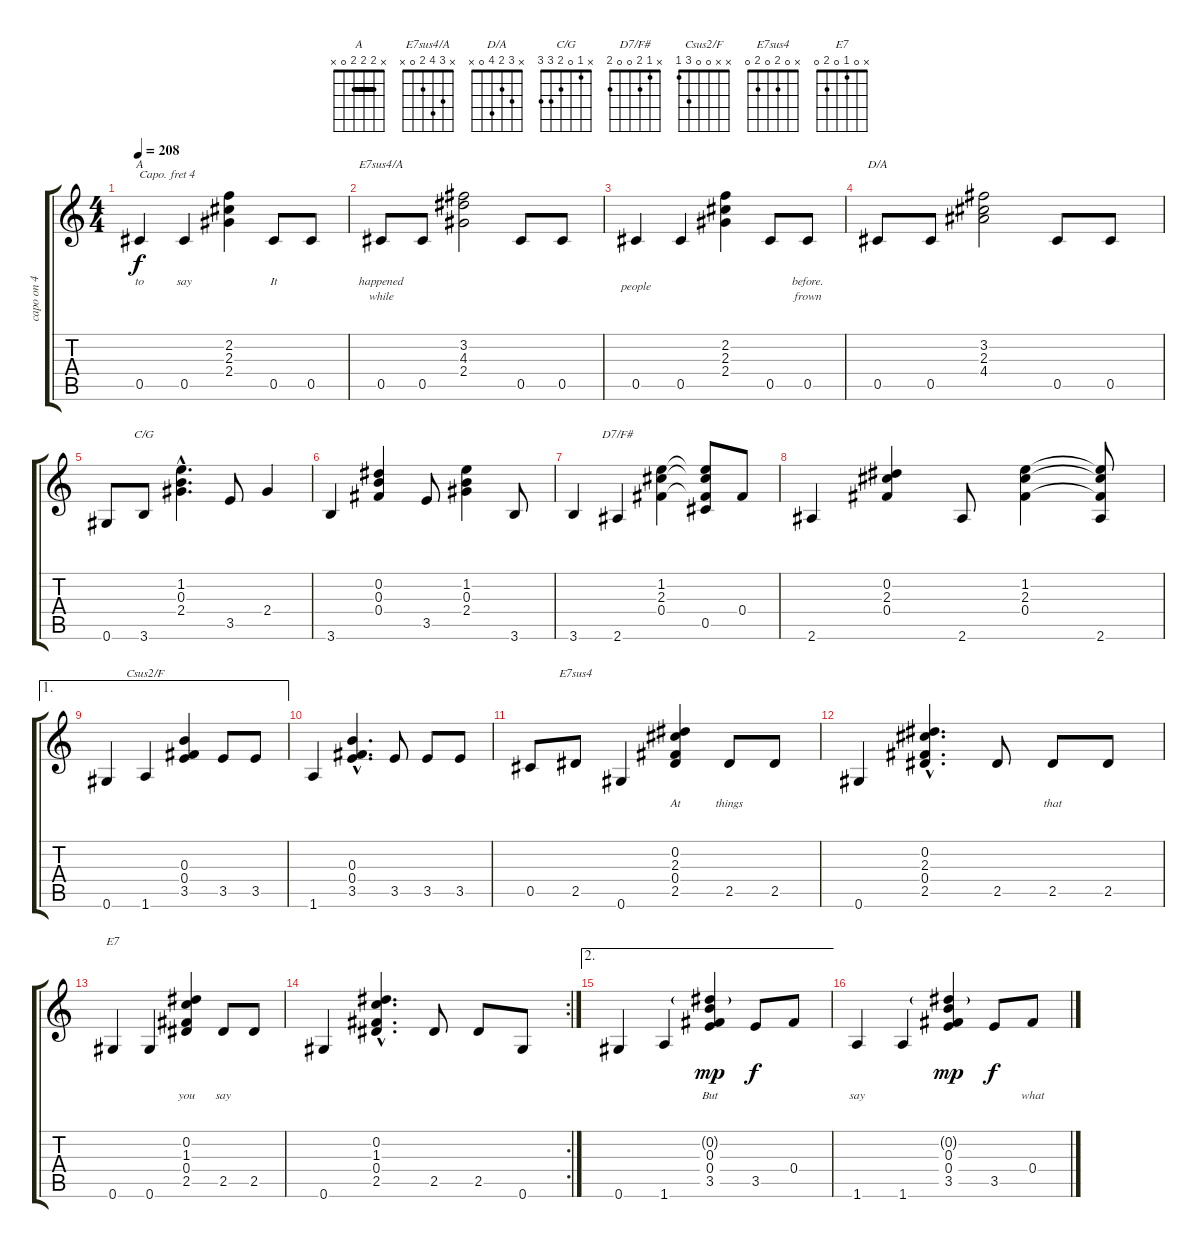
\track ("capo on 4" "capo on 4") {instrument acousticguitarsteel}
\staff {score tabs}
\capo 4
\tuning (E4 B3 G3 D3 A2 E2) {hide}
\chord ("A" x 2 2 2 0 x) {barre 2}
\chord ("E7sus4/A" x 3 4 2 0 x)
\chord ("D/A" x 3 2 4 0 x)
\chord ("C/G" x 1 0 2 3 3)
\chord ("D7/F#" x 1 2 0 0 2)
\chord ("Csus2/F" x x 0 0 3 1)
\chord ("E7sus4" x 0 2 0 2 0)
\chord ("E7" x 0 1 0 2 0)
\ts (4 4)
\tempo 208
\clef g2
\ks c
0.5.4{ch "A" lyrics (0 "to") lyrics (1 "") lyrics (2 "") lyrics (3 "") lyrics (4 "") dy f} 0.5.4{lyrics (0 "say") lyrics (1 "") lyrics (2 "") lyrics (3 "") lyrics (4 "")} (2.2 2.3 2.4).4{lyrics (0 "") lyrics (1 "") lyrics (2 "") lyrics (3 "") lyrics (4 "")} 0.5.8{lyrics (0 "It") lyrics (1 "") lyrics (2 "") lyrics (3 "") lyrics (4 "")} 0.5.8{lyrics (0 "") lyrics (1 "") lyrics (2 "") lyrics (3 "") lyrics (4 "")} |
0.5.8{ch "E7sus4/A" lyrics (0 "happened") lyrics (1 "while") lyrics (2 "") lyrics (3 "") lyrics (4 "")} 0.5.8{lyrics (0 "") lyrics (1 "") lyrics (2 "") lyrics (3 "") lyrics (4 "")} (3.2 4.3 2.4).2{lyrics (0 "") lyrics (1 "") lyrics (2 "") lyrics (3 "") lyrics (4 "")} 0.5.8{lyrics (0 "") lyrics (1 "") lyrics (2 "") lyrics (3 "") lyrics (4 "")} 0.5.8{lyrics (0 "") lyrics (1 "") lyrics (2 "") lyrics (3 "") lyrics (4 "")} |
0.5.4{lyrics (0 "") lyrics (1 "people") lyrics (2 "") lyrics (3 "") lyrics (4 "")} 0.5.4{lyrics (0 "") lyrics (1 "") lyrics (2 "") lyrics (3 "") lyrics (4 "")} (2.2 2.3 2.4).4{lyrics (0 "") lyrics (1 "") lyrics (2 "") lyrics (3 "") lyrics (4 "")} 0.5.8{lyrics (0 "") lyrics (1 "") lyrics (2 "") lyrics (3 "") lyrics (4 "")} 0.5.8{lyrics (0 "before.") lyrics (1 "frown") lyrics (2 "") lyrics (3 "") lyrics (4 "")} |
0.5.8{ch "D/A" lyrics (0 "") lyrics (1 "") lyrics (2 "") lyrics (3 "") lyrics (4 "")} 0.5.8{lyrics (0 "") lyrics (1 "") lyrics (2 "") lyrics (3 "") lyrics (4 "")} (3.2 2.3 4.4).2{lyrics (0 "") lyrics (1 "") lyrics (2 "") lyrics (3 "") lyrics (4 "")} 0.5.8{lyrics (0 "") lyrics (1 "") lyrics (2 "") lyrics (3 "") lyrics (4 "")} 0.5.8{lyrics (0 "") lyrics (1 "") lyrics (2 "") lyrics (3 "") lyrics (4 "")} |
0.6.8{lyrics (0 "") lyrics (1 "") lyrics (2 "") lyrics (3 "") lyrics (4 "")} 3.6.8{ch "C/G" lyrics (0 "") lyrics (1 "") lyrics (2 "") lyrics (3 "") lyrics (4 "")} (1.2{hac} 0.3{hac} 2.4{hac}).4{d lyrics (0 "") lyrics (1 "") lyrics (2 "") lyrics (3 "") lyrics (4 "")} 3.5.8{lyrics (0 "") lyrics (1 "") lyrics (2 "") lyrics (3 "") lyrics (4 "")} 2.4.4{lyrics (0 "") lyrics (1 "") lyrics (2 "") lyrics (3 "") lyrics (4 "")} |
3.6.4{lyrics (0 "") lyrics (1 "") lyrics (2 "") lyrics (3 "") lyrics (4 "")} (0.2 0.3 0.4).4{lyrics (0 "") lyrics (1 "") lyrics (2 "") lyrics (3 "") lyrics (4 "")} 3.5.8{lyrics (0 "") lyrics (1 "") lyrics (2 "") lyrics (3 "") lyrics (4 "")} (1.2 0.3 2.4).4{lyrics (0 "") lyrics (1 "") lyrics (2 "") lyrics (3 "") lyrics (4 "")} 3.6.8{lyrics (0 "") lyrics (1 "") lyrics (2 "") lyrics (3 "") lyrics (4 "")} |
3.6.4{lyrics (0 "") lyrics (1 "") lyrics (2 "") lyrics (3 "") lyrics (4 "")} 2.6.4{ch "D7/F#" lyrics (0 "") lyrics (1 "") lyrics (2 "") lyrics (3 "") lyrics (4 "")} (1.2 2.3 0.4).4{lyrics (0 "") lyrics (1 "") lyrics (2 "") lyrics (3 "") lyrics (4 "")} (1.2{t} 2.3{t} 0.4{t} 0.5).8{lyrics (0 "") lyrics (1 "") lyrics (2 "") lyrics (3 "") lyrics (4 "")} 0.4.8{lyrics (0 "") lyrics (1 "") lyrics (2 "") lyrics (3 "") lyrics (4 "")} |
2.6.4{lyrics (0 "") lyrics (1 "") lyrics (2 "") lyrics (3 "") lyrics (4 "")} (0.2 2.3 0.4).4{lyrics (0 "") lyrics (1 "") lyrics (2 "") lyrics (3 "") lyrics (4 "")} 2.6.8{lyrics (0 "") lyrics (1 "") lyrics (2 "") lyrics (3 "") lyrics (4 "")} (1.2 2.3 0.4).4{lyrics (0 "") lyrics (1 "") lyrics (2 "") lyrics (3 "") lyrics (4 "")} (1.2{t} 2.3{t} 0.4{t} 2.6).8{lyrics (0 "") lyrics (1 "") lyrics (2 "") lyrics (3 "") lyrics (4 "")} |
\ae 1
0.6.4{lyrics (0 "") lyrics (1 "") lyrics (2 "") lyrics (3 "") lyrics (4 "")} 1.6.4{ch "Csus2/F" lyrics (0 "") lyrics (1 "") lyrics (2 "") lyrics (3 "") lyrics (4 "")} (0.3 0.4 3.5).4{lyrics (0 "") lyrics (1 "") lyrics (2 "") lyrics (3 "") lyrics (4 "")} 3.5.8{lyrics (0 "") lyrics (1 "") lyrics (2 "") lyrics (3 "") lyrics (4 "")} 3.5.8{lyrics (0 "") lyrics (1 "") lyrics (2 "") lyrics (3 "") lyrics (4 "")} |
1.6.4{lyrics (0 "") lyrics (1 "") lyrics (2 "") lyrics (3 "") lyrics (4 "")} (0.3{hac} 0.4{hac} 3.5{hac}).4{d lyrics (0 "") lyrics (1 "") lyrics (2 "") lyrics (3 "") lyrics (4 "")} 3.5.8{lyrics (0 "") lyrics (1 "") lyrics (2 "") lyrics (3 "") lyrics (4 "")} 3.5.8{lyrics (0 "") lyrics (1 "") lyrics (2 "") lyrics (3 "") lyrics (4 "")} 3.5.8{lyrics (0 "") lyrics (1 "") lyrics (2 "") lyrics (3 "") lyrics (4 "")} |
0.5.8{lyrics (0 "") lyrics (1 "") lyrics (2 "") lyrics (3 "") lyrics (4 "")} 2.5.8{ch "E7sus4" lyrics (0 "") lyrics (1 "") lyrics (2 "") lyrics (3 "") lyrics (4 "")} 0.6.4{lyrics (0 "") lyrics (1 "") lyrics (2 "") lyrics (3 "") lyrics (4 "")} (0.2 2.3 0.4 2.5).4{lyrics (0 "") lyrics (1 "At") lyrics (2 "") lyrics (3 "") lyrics (4 "")} 2.5.8{lyrics (0 "") lyrics (1 "things") lyrics (2 "") lyrics (3 "") lyrics (4 "")} 2.5.8{lyrics (0 "") lyrics (1 "") lyrics (2 "") lyrics (3 "") lyrics (4 "")} |
0.6.4{lyrics (0 "") lyrics (1 "") lyrics (2 "") lyrics (3 "") lyrics (4 "")} (0.2{hac} 2.3{hac} 0.4{hac} 2.5{hac}).4{d lyrics (0 "") lyrics (1 "") lyrics (2 "") lyrics (3 "") lyrics (4 "")} 2.5.8{lyrics (0 "") lyrics (1 "") lyrics (2 "") lyrics (3 "") lyrics (4 "")} 2.5.8{lyrics (0 "") lyrics (1 "that") lyrics (2 "") lyrics (3 "") lyrics (4 "")} 2.5.8{lyrics (0 "") lyrics (1 "") lyrics (2 "") lyrics (3 "") lyrics (4 "")} |
0.6.4{ch "E7" lyrics (0 "") lyrics (1 "") lyrics (2 "") lyrics (3 "") lyrics (4 "")} 0.6.4{lyrics (0 "") lyrics (1 "") lyrics (2 "") lyrics (3 "") lyrics (4 "")} (0.2 1.3 0.4 2.5).4{lyrics (0 "") lyrics (1 "you") lyrics (2 "") lyrics (3 "") lyrics (4 "")} 2.5.8{lyrics (0 "") lyrics (1 "say") lyrics (2 "") lyrics (3 "") lyrics (4 "")} 2.5.8{lyrics (0 "") lyrics (1 "") lyrics (2 "") lyrics (3 "") lyrics (4 "")} |
\rc 2
0.6.4{lyrics (0 "") lyrics (1 "") lyrics (2 "") lyrics (3 "") lyrics (4 "")} (0.2{hac} 1.3{hac} 0.4{hac} 2.5{hac}).4{d lyrics (0 "") lyrics (1 "") lyrics (2 "") lyrics (3 "") lyrics (4 "")} 2.5.8{lyrics (0 "") lyrics (1 "") lyrics (2 "") lyrics (3 "") lyrics (4 "")} 2.5.8{lyrics (0 "") lyrics (1 "") lyrics (2 "") lyrics (3 "") lyrics (4 "")} 0.6.8{lyrics (0 "") lyrics (1 "") lyrics (2 "") lyrics (3 "") lyrics (4 "")} |
\ae 2
0.6.4{lyrics (0 "") lyrics (1 "") lyrics (2 "") lyrics (3 "") lyrics (4 "")} 1.6.4{lyrics (0 "") lyrics (1 "") lyrics (2 "") lyrics (3 "") lyrics (4 "")} (0.2{g} 0.3 0.4 3.5).4{lyrics (0 "") lyrics (1 "But") lyrics (2 "") lyrics (3 "") lyrics (4 "") dy mp} 3.5.8{lyrics (0 "") lyrics (1 "") lyrics (2 "") lyrics (3 "") lyrics (4 "") dy f} 0.4.8{lyrics (0 "") lyrics (1 "") lyrics (2 "") lyrics (3 "") lyrics (4 "")} |
1.6.4{lyrics (0 "") lyrics (1 "say") lyrics (2 "") lyrics (3 "") lyrics (4 "")} 1.6.4{lyrics (0 "") lyrics (1 "") lyrics (2 "") lyrics (3 "") lyrics (4 "")} (0.2{g} 0.3 0.4 3.5).4{lyrics (0 "") lyrics (1 "") lyrics (2 "") lyrics (3 "") lyrics (4 "") dy mp} 3.5.8{lyrics (0 "") lyrics (1 "") lyrics (2 "") lyrics (3 "") lyrics (4 "") dy f} 0.4.8{lyrics (0 "") lyrics (1 "what") lyrics (2 "") lyrics (3 "") lyrics (4 "")}
